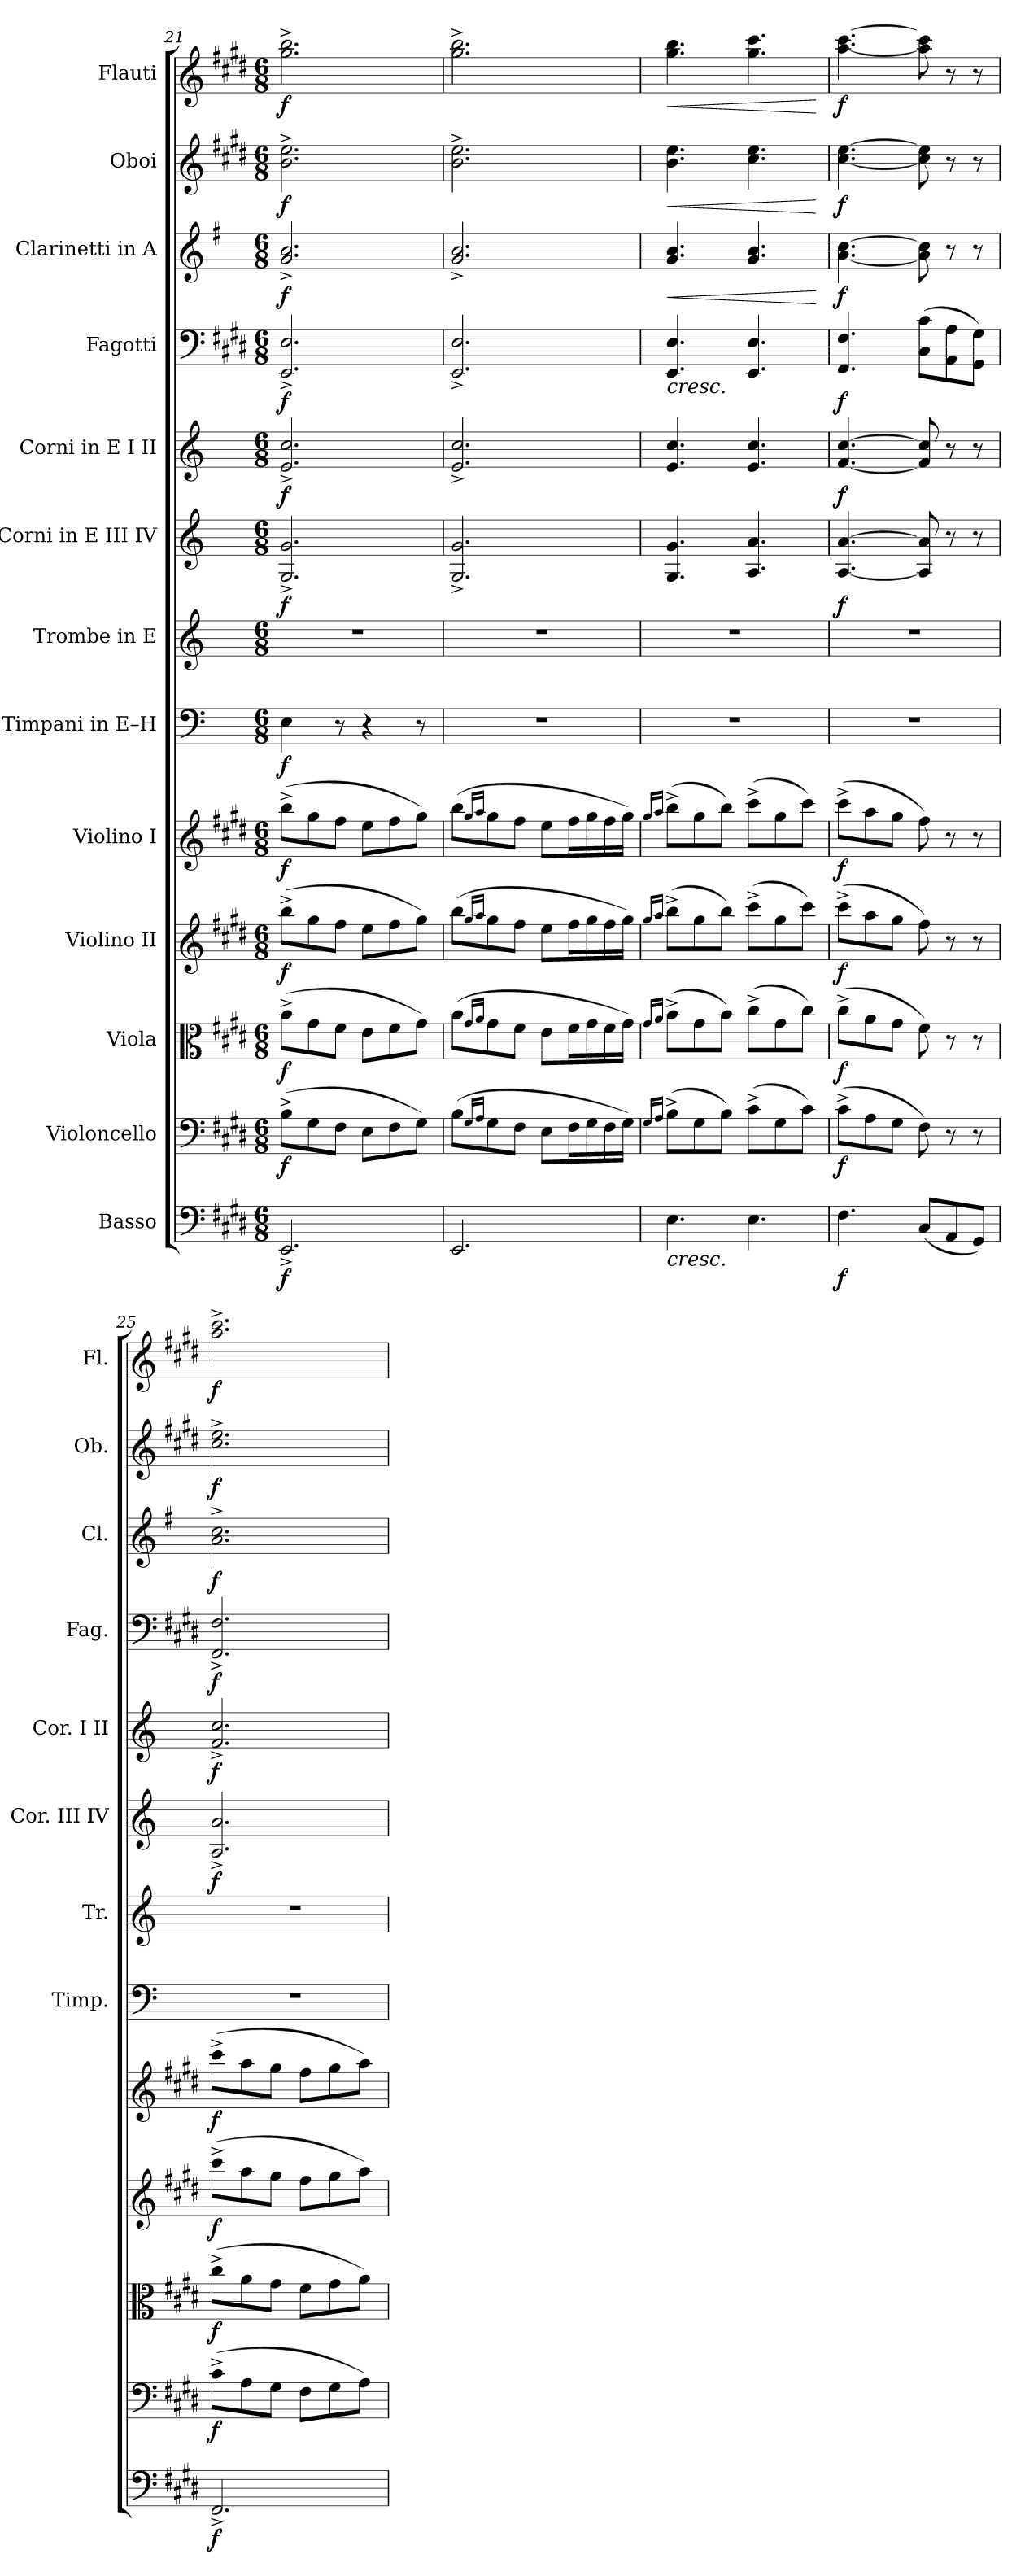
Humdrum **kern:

**kern	**dynam	**kern	**dynam	**kern	**dynam	**kern	**dynam	**kern	**dynam	**kern	**dynam	**kern	**kern	**dynam	**kern	**dynam	**kern	**dynam	**kern	**dynam	**kern	**dynam	**kern	**dynam
*part13	*part13	*part12	*part12	*part11	*part11	*part10	*part10	*part9	*part9	*part8	*part8	*part7	*part6	*part6	*part5	*part5	*part4	*part4	*part3	*part3	*part2	*part2	*part1	*part1
*staff13	*staff13	*staff12	*staff12	*staff11	*staff11	*staff10	*staff10	*staff9	*staff9	*staff8	*staff8	*staff7	*staff6	*staff6	*staff5	*staff5	*staff4	*staff4	*staff3	*staff3	*staff2	*staff2	*staff1	*staff1
*I"Basso	*	*I"Violoncello	*	*I"Viola	*	*I"Violino II	*	*I"Violino I	*	*I"Timpani in E–H	*	*I"Trombe in E	*I"Corni in E III IV	*	*I"Corni in E I II	*	*I"Fagotti	*	*I"Clarinetti in A	*	*I"Oboi	*	*I"Flauti	*
*	*	*	*	*	*	*	*	*	*	*I'Timp.	*	*I'Tr.	*I'Cor. III IV	*	*I'Cor. I II	*	*I'Fag.	*	*I'Cl.	*	*I'Ob.	*	*I'Fl.	*
*clefF4	*	*clefF4	*	*clefC3	*	*clefG2	*	*clefG2	*	*clefF4	*	*clefG2	*clefG2	*	*clefG2	*	*clefF4	*	*clefG2	*	*clefG2	*	*clefG2	*
*ITrd7c12	*	*	*	*	*	*	*	*	*	*	*	*ITrd-2c-4	*ITrd5c8	*	*ITrd5c8	*	*	*	*ITrd2c3	*	*	*	*	*
*k[f#c#g#d#]	*	*k[f#c#g#d#]	*	*k[f#c#g#d#]	*	*k[f#c#g#d#]	*	*k[f#c#g#d#]	*	*k[]	*	*k[f#c#g#d#]	*k[f#c#g#d#]	*	*k[f#c#g#d#]	*	*k[f#c#g#d#]	*	*k[f#c#g#d#]	*	*k[f#c#g#d#]	*	*k[f#c#g#d#]	*
*M6/8	*	*M6/8	*	*M6/8	*	*M6/8	*	*M6/8	*	*M6/8	*	*M6/8	*M6/8	*	*M6/8	*	*M6/8	*	*M6/8	*	*M6/8	*	*M6/8	*
=21	=21	=21	=21	=21	=21	=21	=21	=21	=21	=21	=21	=21	=21	=21	=21	=21	=21	=21	=21	=21	=21	=21	=21	=21
!	!LO:DY:b	!	!LO:DY:b	!	!LO:DY:b	!	!LO:DY:b	!	!LO:DY:b	!	!LO:DY:b	!	!	!LO:DY:b	!	!LO:DY:b	!	!LO:DY:b	!	!LO:DY:b	!	!LO:DY:b	!	!LO:DY:b
2.EEE^/	f	(>8B^\L	f	(>8b^\L	f	(>8bb^\L	f	(>8bb^\L	f	4E\	f	2.r	2.BB/^ 2.B/^	f	2.G#/^ 2.e/^	f	2.EE/^ 2.E/^	f	2.e/^ 2.g#/^	f	2.b\^ 2.ee\^	f	2.gg#\^ 2.bb\^	f
.	.	8G#\	.	8g#\	.	8gg#\	.	8gg#\	.	.	.	.	.	.	.	.	.	.	.	.	.	.	.	.
.	.	8F#\J	.	8f#\J	.	8ff#\J	.	8ff#\J	.	8r	.	.	.	.	.	.	.	.	.	.	.	.	.	.
.	.	8E\L	.	8e\L	.	8ee\L	.	8ee\L	.	4r	.	.	.	.	.	.	.	.	.	.	.	.	.	.
.	.	8F#\	.	8f#\	.	8ff#\	.	8ff#\	.	.	.	.	.	.	.	.	.	.	.	.	.	.	.	.
.	.	8G#\J)	.	8g#\J)	.	8gg#\J)	.	8gg#\J)	.	8r	.	.	.	.	.	.	.	.	.	.	.	.	.	.
=22	=22	=22	=22	=22	=22	=22	=22	=22	=22	=22	=22	=22	=22	=22	=22	=22	=22	=22	=22	=22	=22	=22	=22	=22
2.EEE/	.	(>8B\L	.	(>8b\L	.	(>8bb\L	.	(>8bb\L	.	2.r	.	2.r	2.BB/^ 2.B/^	.	2.G#/^ 2.e/^	.	2.EE/^ 2.E/^	.	2.e/^ 2.g#/^	.	2.b\^ 2.ee\^	.	2.gg#\^ 2.bb\^	.
.	.	16qG#/LL	.	16qg#/LL	.	16qgg#/LL	.	16qgg#/LL	.	.	.	.	.	.	.	.	.	.	.	.	.	.	.	.
.	.	16qA/JJ	.	16qa/JJ	.	16qaa/JJ	.	16qaa/JJ	.	.	.	.	.	.	.	.	.	.	.	.	.	.	.	.
.	.	8G#\	.	8g#\	.	8gg#\	.	8gg#\	.	.	.	.	.	.	.	.	.	.	.	.	.	.	.	.
.	.	8F#\J	.	8f#\J	.	8ff#\J	.	8ff#\J	.	.	.	.	.	.	.	.	.	.	.	.	.	.	.	.
.	.	8E\L	.	8e\L	.	8ee\L	.	8ee\L	.	.	.	.	.	.	.	.	.	.	.	.	.	.	.	.
.	.	16F#\L	.	16f#\L	.	16ff#\L	.	16ff#\L	.	.	.	.	.	.	.	.	.	.	.	.	.	.	.	.
.	.	16G#\	.	16g#\	.	16gg#\	.	16gg#\	.	.	.	.	.	.	.	.	.	.	.	.	.	.	.	.
.	.	16F#\	.	16f#\	.	16ff#\	.	16ff#\	.	.	.	.	.	.	.	.	.	.	.	.	.	.	.	.
.	.	16G#\JJ)	.	16g#\JJ)	.	16gg#\JJ)	.	16gg#\JJ)	.	.	.	.	.	.	.	.	.	.	.	.	.	.	.	.
=23	=23	=23	=23	=23	=23	=23	=23	=23	=23	=23	=23	=23	=23	=23	=23	=23	=23	=23	=23	=23	=23	=23	=23	=23
.	.	16qG#/LL	.	16qg#/LL	.	16qgg#/LL	.	16qgg#/LL	.	.	.	.	.	.	.	.	.	.	.	.	.	.	.	.
.	.	16qA/JJ	.	16qa/JJ	.	16qaa/JJ	.	16qaa/JJ	.	.	.	.	.	.	.	.	.	.	.	.	.	.	.	.
!	!LO:HP:b	!	!	!	!	!	!	!	!	!	!	!	!	!	!	!	!	!LO:HP:b	!	!LO:HP:b	!	!LO:HP:b	!	!LO:HP:b
4.EE\	<	(>8B^\L	.	(>8b^\L	.	(>8bb^\L	.	(>8bb^\L	.	2.r	.	2.r	4.BB/ 4.B/	.	4.G#/ 4.e/	.	4.EE/ 4.E/	<	4.e/ 4.g#/	<	4.b\ 4.ee\	<	4.gg#\ 4.bb\	<
.	.	8G#\	.	8g#\	.	8gg#\	.	8gg#\	.	.	.	.	.	.	.	.	.	.	.	.	.	.	.	.
.	.	8B\J)	.	8b\J)	.	8bb\J)	.	8bb\J)	.	.	.	.	.	.	.	.	.	.	.	.	.	.	.	.
4.EE\	.	(>8c#^\L	.	(>8cc#^\L	.	(>8ccc#^\L	.	(>8ccc#^\L	.	.	.	.	4.C#/ 4.c#/	.	4.G#/ 4.e/	.	4.EE/ 4.E/	.	4.e/ 4.g#/	.	4.cc#\ 4.ee\	.	4.gg#\ 4.ccc#\	.
.	.	8G#\	.	8g#\	.	8gg#\	.	8gg#\	.	.	.	.	.	.	.	.	.	.	.	.	.	.	.	.
.	.	8c#\J)	.	8cc#\J)	.	8ccc#\J)	.	8ccc#\J)	.	.	.	.	.	.	.	.	.	.	.	.	.	.	.	.
.	.	.	.	.	.	.	.	.	.	.	.	.	.	.	.	.	.	.	.	[	.	[	.	[
=24	=24	=24	=24	=24	=24	=24	=24	=24	=24	=24	=24	=24	=24	=24	=24	=24	=24	=24	=24	=24	=24	=24	=24	=24
!	!LO:DY:b	!	!LO:DY:b	!	!LO:DY:b	!	!LO:DY:b	!	!LO:DY:b	!	!	!	!	!LO:DY:b	!	!LO:DY:b	!	!LO:DY:b	!	!LO:DY:b	!	!LO:DY:b	!	!LO:DY:b
4.FF#\	f	(>8c#^\L	f	(>8cc#^\L	f	(>8ccc#^\L	f	(>8ccc#^\L	f	2.r	.	2.r	[4.C#/ [4.c#/	f	[4.A/ [4.e/	f	4.FF#/ 4.F#/	f	[4.f#\ [4.a\	f	[4.cc#\ [4.ee\	f	[4.aa\ [4.ccc#\	f
.	.	8A\	.	8a\	.	8aa\	.	8aa\	.	.	.	.	.	.	.	.	.	.	.	.	.	.	.	.
.	.	8G#\J	.	8g#\J	.	8gg#\J	.	8gg#\J	.	.	.	.	.	.	.	.	.	.	.	.	.	.	.	.
(<8CC#/L	.	8F#\)	.	8f#\)	.	8ff#\)	.	8ff#\)	.	.	.	.	8C#/] 8c#/]	.	8A/] 8e/]	.	(>8C#\ 8c#\L	.	8f#\] 8a\]	.	8cc#\] 8ee\]	.	8aa\] 8ccc#\]	.
8AAA/	.	8r	.	8r	.	8r	.	8r	.	.	.	.	8r	.	8r	.	8AA\ 8A\	.	8r	.	8r	.	8r	.
8GGG#/J)	.	8r	.	8r	.	8r	.	8r	.	.	.	.	8r	.	8r	.	8GG#\ 8G#\J)	.	8r	.	8r	.	8r	.
.	[	.	.	.	.	.	.	.	.	.	.	.	.	.	.	.	.	[	.	.	.	.	.	.
=25	=25	=25	=25	=25	=25	=25	=25	=25	=25	=25	=25	=25	=25	=25	=25	=25	=25	=25	=25	=25	=25	=25	=25	=25
!	!LO:DY:b	!	!LO:DY:b	!	!LO:DY:b	!	!LO:DY:b	!	!LO:DY:b	!	!	!	!	!LO:DY:b	!	!LO:DY:b	!	!LO:DY:b	!	!LO:DY:b	!	!LO:DY:b	!	!LO:DY:b
2.FFF#^/	f	(>8c#^\L	f	(>8cc#^\L	f	(>8ccc#^\L	f	(>8ccc#^\L	f	2.r	.	2.r	2.C#/^ 2.c#/^	f	2.A/^ 2.e/^	f	2.FF#/^ 2.F#/^	f	2.f#\^ 2.a\^	f	2.cc#\^ 2.ee\^	f	2.aa\^ 2.ccc#\^	f
.	.	8A\	.	8a\	.	8aa\	.	8aa\	.	.	.	.	.	.	.	.	.	.	.	.	.	.	.	.
.	.	8G#\J	.	8g#\J	.	8gg#\J	.	8gg#\J	.	.	.	.	.	.	.	.	.	.	.	.	.	.	.	.
.	.	8F#\L	.	8f#\L	.	8ff#\L	.	8ff#\L	.	.	.	.	.	.	.	.	.	.	.	.	.	.	.	.
.	.	8G#\	.	8g#\	.	8gg#\	.	8gg#\	.	.	.	.	.	.	.	.	.	.	.	.	.	.	.	.
.	.	8A\J)	.	8a\J)	.	8aa\J)	.	8aa\J)	.	.	.	.	.	.	.	.	.	.	.	.	.	.	.	.
=	=	=	=	=	=	=	=	=	=	=	=	=	=	=	=	=	=	=	=	=	=	=	=	=
*-	*-	*-	*-	*-	*-	*-	*-	*-	*-	*-	*-	*-	*-	*-	*-	*-	*-	*-	*-	*-	*-	*-	*-	*-
